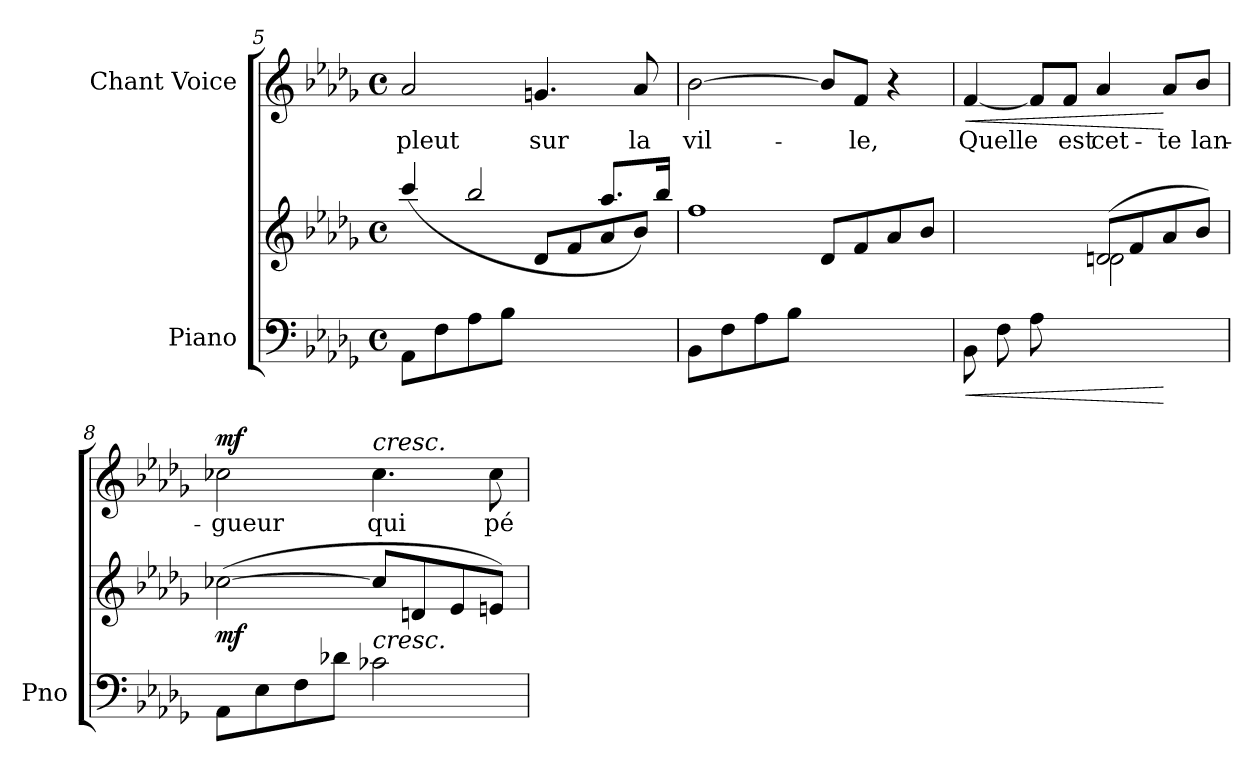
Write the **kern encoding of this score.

**kern	**kern	**dynam	**kern	**text	**dynam
*part2	*part2	*part2	*part1	*part1	*part1
*staff3	*staff2	*staff2/3	*staff1	*staff1	*staff1
*I"Piano	*	*	*I"Chant               Voice	*	*
*I'Pno	*	*	*	*	*
*clefF4	*clefG2	*	*clefG2	*	*
*k[b-e-a-d-g-]	*k[b-e-a-d-g-]	*	*k[b-e-a-d-g-]	*	*
*M4/4	*M4/4	*	*M4/4	*	*
*met(c)	*met(c)	*	*met(c)	*	*
=5	=5	=5	=5	=5	=5
*	*^	*	*	*	*
(8AA-\L	(>4ccc/	2ryy	.	2a-/	pleut	.
8F\	.	.	.	.	.	.
8A-\	2bb-/	.	.	.	.	.
8B-\J	.	.	.	.	.	.
2ryy	.	8d-/L	.	4.gn/	sur	.
.	.	8f/	.	.	.	.
.	8.aa-/L	8a-/	.	.	.	.
.	.	8b-/J)	.	8a-/	la	.
.	16bb-/Jk	.	.	.	.	.
=6	=6	=6	=6	=6	=6	=6
(8BB-\L	1ff)	2ryy	.	[2b-\	vil-	.
8F\	.	.	.	.	.	.
8A-\	.	.	.	.	.	.
8B-\J	.	.	.	.	.	.
2ryy	.	8d-/L	.	8b-/L]	.	.
.	.	8f/	.	8f/J	-le,	.
.	.	8a-/	.	4r	.	.
.	.	8b-/J)	.	.	.	.
=7	=7	=7	=7	=7	=7	=7
!	!	!	!LO:HP:b=2	!	!	!LO:HP:b
*^	*	*	*	*	*	*
(8BB-\L	2ryy	4.ryy	2ryy	<	[4f/	Quelle	<
8F\	.	.	.	.	.	.	.
8A-\	.	.	.	.	8f/L]	.	.
2ryy	.	8e-\J)	.	.	8f/J	est	.
!	!	!LO:N:head=open	!	!	!	!	!
.	2ryy	(>8dn/L	2d\	.	4a-/	cet-	.
.	.	8f/	.	.	.	.	.
.	.	8a-/	.	[	8a-/L	-te	[
8ryy	.	8b-/J)	.	.	8b-/J	lan-	.
*v	*v	*	*	*	*	*	*
*	*v	*v	*	*	*	*
=8	=8	=8	=8	=8	=8
!	!	!LO:DY:b	!	!	!LO:DY:a
8AA-\L	([2cc-X\	mf	2cc-X\	-gueur	mf
8E-\	.	.	.	.	.
8F\	.	.	.	.	.
8d-X\J	.	.	.	.	.
!	!	!	!LO:TX:a:i:t=cresc.	!	!
!	!LO:TX:b:i:t=cresc.	!	!	!	!
2c-X\	8cc-/L]	.	4.cc-\	qui	.
.	8dn/	.	.	.	.
.	8e-/	.	.	.	.
.	8en/J)	.	8cc-\	pé-	.
=	=	=	=	=	=
*-	*-	*-	*-	*-	*-
